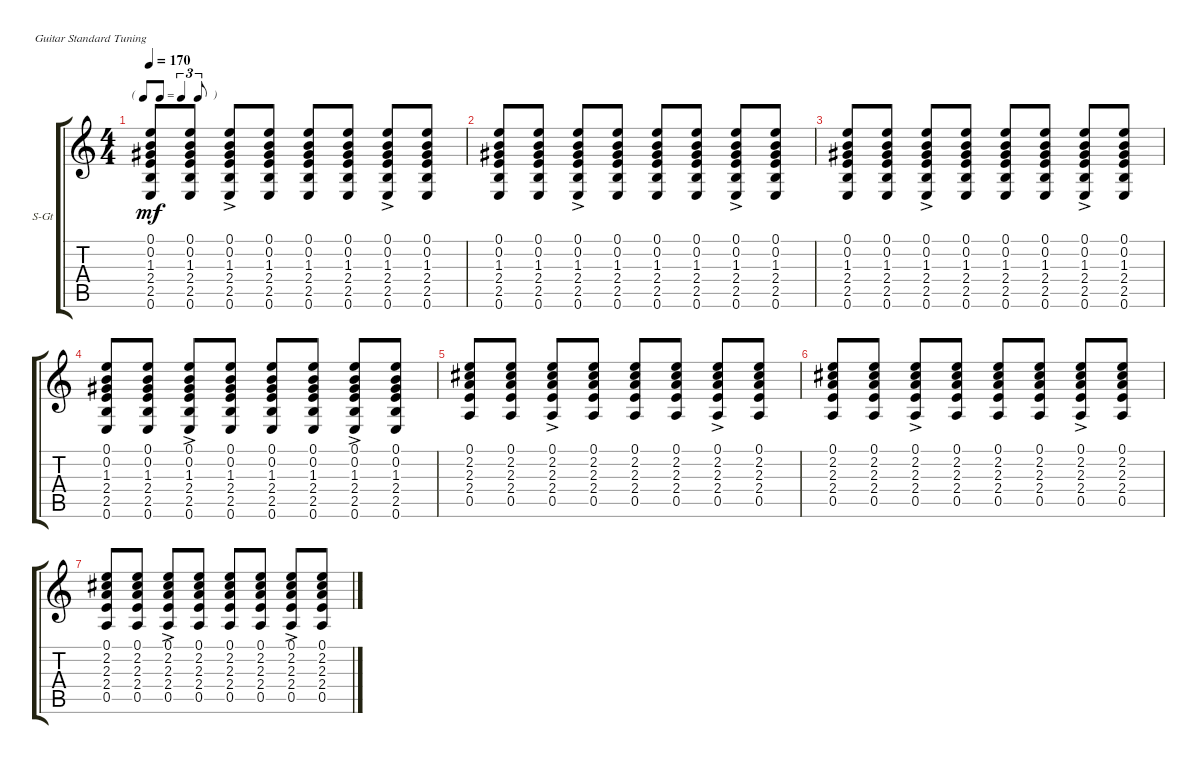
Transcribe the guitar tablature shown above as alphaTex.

\defaultSystemsLayout 4
\bracketExtendMode groupsimilarinstruments
\firstSystemTrackNameOrientation horizontal
\otherSystemsTrackNameOrientation horizontal
\track ("Steel Guitar" "S-Gt") {instrument acousticguitarsteel}
\staff {score tabs}
\tuning (E4 B3 G3 D3 A2 E2)
\ts (4 4)
\tf triplet8th
\tempo 170
\clef g2
\scale
0.333333
\ks c
(0.6 2.5 2.4 1.3 0.2 0.1).8{dy mf} (0.6 2.5 2.4 1.3 0.2 0.1).8 (0.6{ac} 2.5{ac} 2.4{ac} 1.3{ac} 0.2{ac} 0.1{ac}).8 (0.6 2.5 2.4 1.3 0.2 0.1).8 (0.6 2.5 2.4 1.3 0.2 0.1).8 (0.6 2.5 2.4 1.3 0.2 0.1).8 (0.6{ac} 2.5{ac} 2.4{ac} 1.3{ac} 0.2{ac} 0.1{ac}).8 (0.6 2.5 2.4 1.3 0.2 0.1).8 |
\scale
0.333333 (0.6 2.5 2.4 1.3 0.2 0.1).8 (0.6 2.5 2.4 1.3 0.2 0.1).8 (0.6{ac} 2.5{ac} 2.4{ac} 1.3{ac} 0.2{ac} 0.1{ac}).8 (0.6 2.5 2.4 1.3 0.2 0.1).8 (0.6 2.5 2.4 1.3 0.2 0.1).8 (0.6 2.5 2.4 1.3 0.2 0.1).8 (0.6{ac} 2.5{ac} 2.4{ac} 1.3{ac} 0.2{ac} 0.1{ac}).8 (0.6 2.5 2.4 1.3 0.2 0.1).8 |
\scale
0.333333 (0.6 2.5 2.4 1.3 0.2 0.1).8 (0.6 2.5 2.4 1.3 0.2 0.1).8 (0.6{ac} 2.5{ac} 2.4{ac} 1.3{ac} 0.2{ac} 0.1{ac}).8 (0.6 2.5 2.4 1.3 0.2 0.1).8 (0.6 2.5 2.4 1.3 0.2 0.1).8 (0.6 2.5 2.4 1.3 0.2 0.1).8 (0.6{ac} 2.5{ac} 2.4{ac} 1.3{ac} 0.2{ac} 0.1{ac}).8 (0.6 2.5 2.4 1.3 0.2 0.1).8 |
\scale
0.333333 (0.6 2.5 2.4 1.3 0.2 0.1).8 (0.6 2.5 2.4 1.3 0.2 0.1).8 (0.6{ac} 2.5{ac} 2.4{ac} 1.3{ac} 0.2{ac} 0.1{ac}).8 (0.6 2.5 2.4 1.3 0.2 0.1).8 (0.6 2.5 2.4 1.3 0.2 0.1).8 (0.6 2.5 2.4 1.3 0.2 0.1).8 (0.6{ac} 2.5{ac} 2.4{ac} 1.3{ac} 0.2{ac} 0.1{ac}).8 (0.6 2.5 2.4 1.3 0.2 0.1).8 |
\scale
0.333333 (0.5 2.4 2.3 2.2 0.1).8 (0.5 2.4 2.3 2.2 0.1).8 (0.5{ac} 2.4{ac} 2.3{ac} 2.2{ac} 0.1{ac}).8 (0.5 2.4 2.3 2.2 0.1).8 (0.5 2.4 2.3 2.2 0.1).8 (0.5 2.4 2.3 2.2 0.1).8 (0.5{ac} 2.4{ac} 2.3{ac} 2.2{ac} 0.1{ac}).8 (0.5 2.4 2.3 2.2 0.1).8 |
\scale
0.333333 (0.5 2.4 2.3 2.2 0.1).8 (0.5 2.4 2.3 2.2 0.1).8 (0.5{ac} 2.4{ac} 2.3{ac} 2.2{ac} 0.1{ac}).8 (0.5 2.4 2.3 2.2 0.1).8 (0.5 2.4 2.3 2.2 0.1).8 (0.5 2.4 2.3 2.2 0.1).8 (0.5{ac} 2.4{ac} 2.3{ac} 2.2{ac} 0.1{ac}).8 (0.5 2.4 2.3 2.2 0.1).8 |
(0.5 2.4 2.3 2.2 0.1).8 (0.5 2.4 2.3 2.2 0.1).8 (0.5{ac} 2.4{ac} 2.3{ac} 2.2{ac} 0.1{ac}).8 (0.5 2.4 2.3 2.2 0.1).8 (0.5 2.4 2.3 2.2 0.1).8 (0.5 2.4 2.3 2.2 0.1).8 (0.5{ac} 2.4{ac} 2.3{ac} 2.2{ac} 0.1{ac}).8 (0.5 2.4 2.3 2.2 0.1).8
